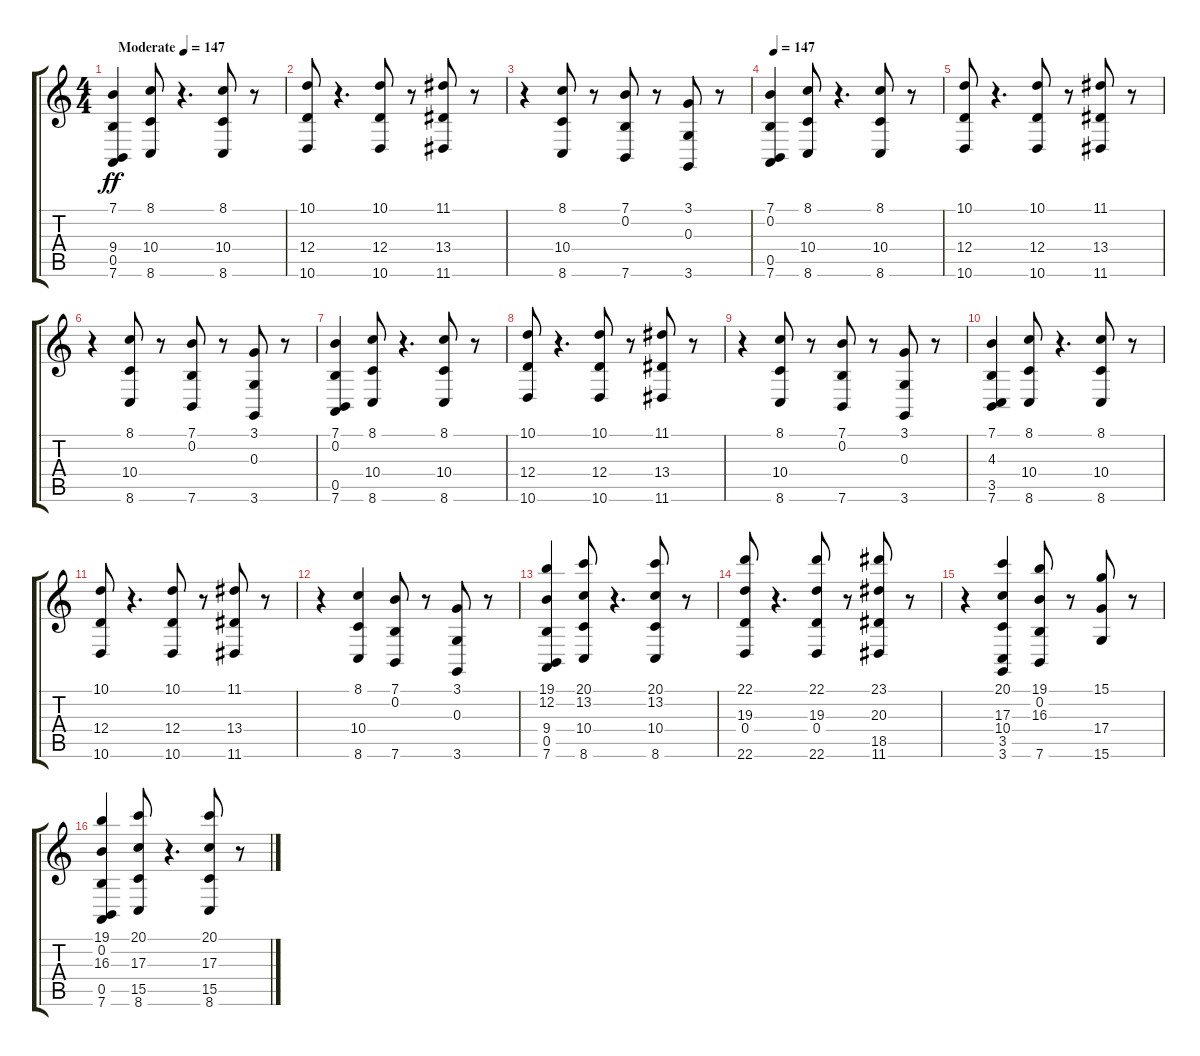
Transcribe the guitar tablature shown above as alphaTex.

\track "" {instrument choiraahs}
\staff {score tabs}
\tuning (E4 B3 G3 D3 A2 E2) {hide}
\ts (4 4)
\tempo (147 "Moderate")
\clef g2
\ks c
(7.1 9.4 0.5 7.6).4{dy ff instrument choiraahs} (8.1 10.4 8.6).8 r.4{d} (8.1 10.4 8.6).8 r.8 |
(10.1 12.4 10.6).8 r.4{d} (10.1 12.4 10.6).8 r.8 (11.1 13.4 11.6).8 r.8 |
r.4 (8.1 10.4 8.6).8 r.8 (7.1 0.2 7.6).8 r.8 (3.1 0.3 3.6).8 r.8 |
\tempo 147
(7.1 0.2 0.5 7.6).4 (8.1 10.4 8.6).8 r.4{d} (8.1 10.4 8.6).8 r.8 |
(10.1 12.4 10.6).8 r.4{d} (10.1 12.4 10.6).8 r.8 (11.1 13.4 11.6).8 r.8 |
r.4 (8.1 10.4 8.6).8 r.8 (7.1 0.2 7.6).8 r.8 (3.1 0.3 3.6).8 r.8 |
(7.1 0.2 0.5 7.6).4 (8.1 10.4 8.6).8 r.4{d} (8.1 10.4 8.6).8 r.8 |
(10.1 12.4 10.6).8 r.4{d} (10.1 12.4 10.6).8 r.8 (11.1 13.4 11.6).8 r.8 |
r.4 (8.1 10.4 8.6).8 r.8 (7.1 0.2 7.6).8 r.8 (3.1 0.3 3.6).8 r.8 |
(7.1 4.3 3.5 7.6).4 (8.1 10.4 8.6).8 r.4{d} (8.1 10.4 8.6).8 r.8 |
(10.1 12.4 10.6).8 r.4{d} (10.1 12.4 10.6).8 r.8 (11.1 13.4 11.6).8 r.8 |
r.4 (8.1 10.4 8.6).4 (7.1 0.2 7.6).8 r.8 (3.1 0.3 3.6).8 r.8 |
(19.1 12.2 9.4 0.5 7.6).4 (20.1 13.2 10.4 8.6).8 r.4{d} (20.1 13.2 10.4 8.6).8 r.8 |
(22.1 19.3 0.4 22.6).8 r.4{d} (22.1 19.3 0.4 22.6).8 r.8 (23.1 20.3 18.5 11.6).8 r.8 |
r.4 (20.1 17.3 10.4 3.5 3.6).4 (19.1 0.2 16.3 7.6).8 r.8 (15.1 17.4 15.6).8 r.8 |
(19.1 0.2 16.3 0.5 7.6).4 (20.1 17.3 15.5 8.6).8 r.4{d} (20.1 17.3 15.5 8.6).8 r.8
